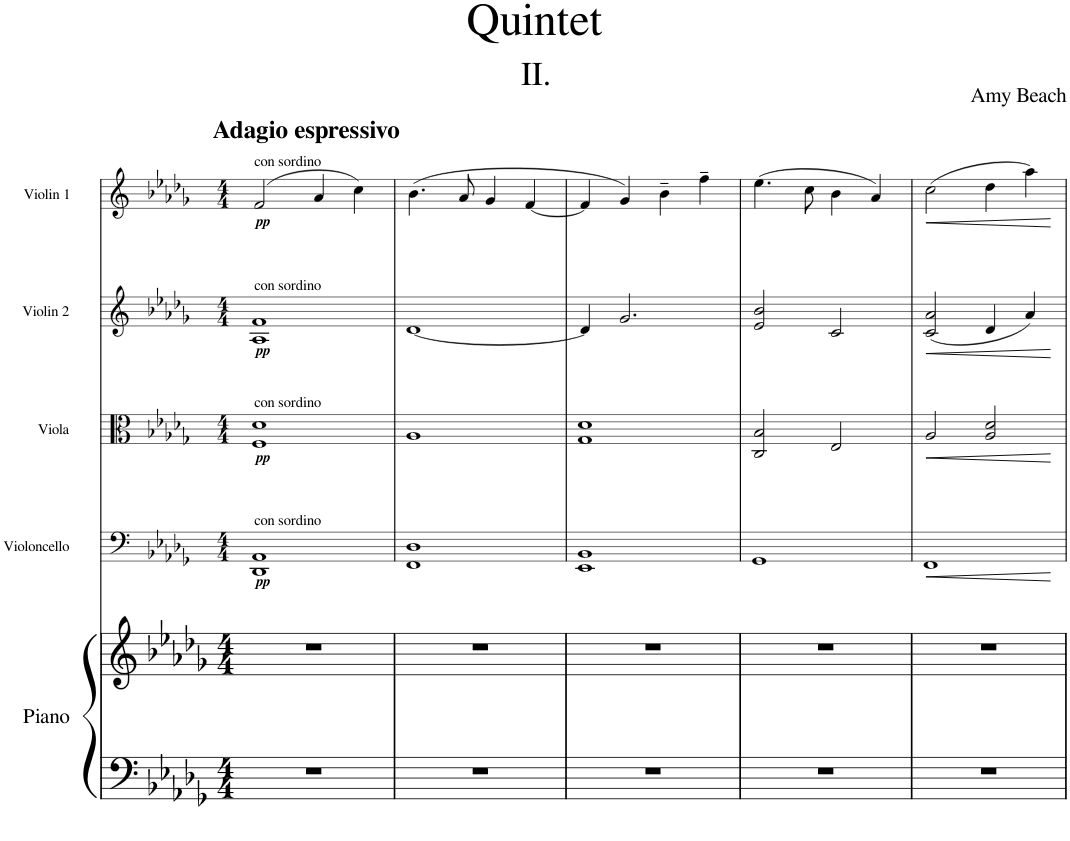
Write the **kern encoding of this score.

**kern	**kern	**kern	**dynam	**kern	**dynam	**kern	**dynam	**kern	**dynam
*part5	*part5	*part4	*part4	*part3	*part3	*part2	*part2	*part1	*part1
*staff6	*staff5	*staff4	*staff4	*staff3	*staff3	*staff2	*staff2	*staff1	*staff1
*I"Piano	*	*I"Violoncello	*	*I"Viola	*	*I"Violin 2	*	*I"Violin 1	*
*I'Pno.	*	*I'Vc.	*	*I'Vla.	*	*I'Vln. 2	*	*I'Vln. 1	*
*	*	*stria5	*	*stria5	*	*stria5	*	*stria5	*
*clefF4	*clefG2	*clefF4	*	*clefC3	*	*clefG2	*	*clefG2	*
*k[b-e-a-d-g-]	*k[b-e-a-d-g-]	*k[b-e-a-d-g-]	*	*k[b-e-a-d-g-]	*	*k[b-e-a-d-g-]	*	*k[b-e-a-d-g-]	*
*M4/4	*M4/4	*M4/4	*	*M4/4	*	*M4/4	*	*M4/4	*
=1	=1	=1	=1	=1	=1	=1	=1	=1	=1
!	!	!	!	!	!	!	!	!LO:TX:a:t=con sordino	!
!	!	!	!	!	!	!	!	!LO:TX:a:B:t=Adagio espressivo	!
!	!	!	!	!	!	!	!	!LO:TX:b:Bi:t=pp	!
!	!	!	!	!	!	!LO:TX:a:t=con sordino	!	!	!
!	!	!	!	!	!	!LO:TX:b:Bi:t=pp	!	!	!
!	!	!	!	!LO:TX:a:t=con sordino	!	!	!	!	!
!	!	!	!	!LO:TX:b:Bi:t=pp	!	!	!	!	!
!	!	!LO:TX:a:t=con sordino	!	!	!	!	!	!	!
!	!	!LO:TX:b:Bi:t=pp	!	!	!	!	!	!	!
1r	1r	1DD- 1AA-	.	1F 1d-	.	1A- 1f	.	(2f/	.
.	.	.	.	.	.	.	.	4a-/	.
.	.	.	.	.	.	.	.	4cc\)	.
=2	=2	=2	=2	=2	=2	=2	=2	=2	=2
1r	1r	1FF 1D-	.	1A-	.	[1d-	.	(4.b-\	.
.	.	.	.	.	.	.	.	8a-/	.
.	.	.	.	.	.	.	.	4g-/	.
.	.	.	.	.	.	.	.	[4f/	.
=3	=3	=3	=3	=3	=3	=3	=3	=3	=3
1r	1r	1EE- 1BB-	.	1G- 1d-	.	4d-/]	.	4f/]	.
.	.	.	.	.	.	2.g-/	.	4g-/)	.
.	.	.	.	.	.	.	.	4b-~\	.
.	.	.	.	.	.	.	.	4ff~\	.
=4	=4	=4	=4	=4	=4	=4	=4	=4	=4
1r	1r	1GG-	.	2C/ 2B-/	.	2e-/ 2b-/	.	(4.ee-\	.
.	.	.	.	.	.	.	.	8cc\	.
.	.	.	.	2E-/	.	2c/	.	4b-\	.
.	.	.	.	.	.	.	.	4a-/)	.
=5	=5	=5	=5	=5	=5	=5	=5	=5	=5
!	!	!	!LO:HP:b	!	!LO:HP:b	!	!LO:HP:b	!	!LO:HP:b
1r	1r	1FF	<	2A-/	<	(2c/ 2a-/	<	(2cc\	<
.	.	.	.	2A-/ 2d-/	.	4d-/	.	4dd-\	.
.	.	.	.	.	.	4a-/)	.	4aa-\)	.
.	.	.	[	.	[	.	[	.	[
=	=	=	=	=	=	=	=	=	=
*-	*-	*-	*-	*-	*-	*-	*-	*-	*-
